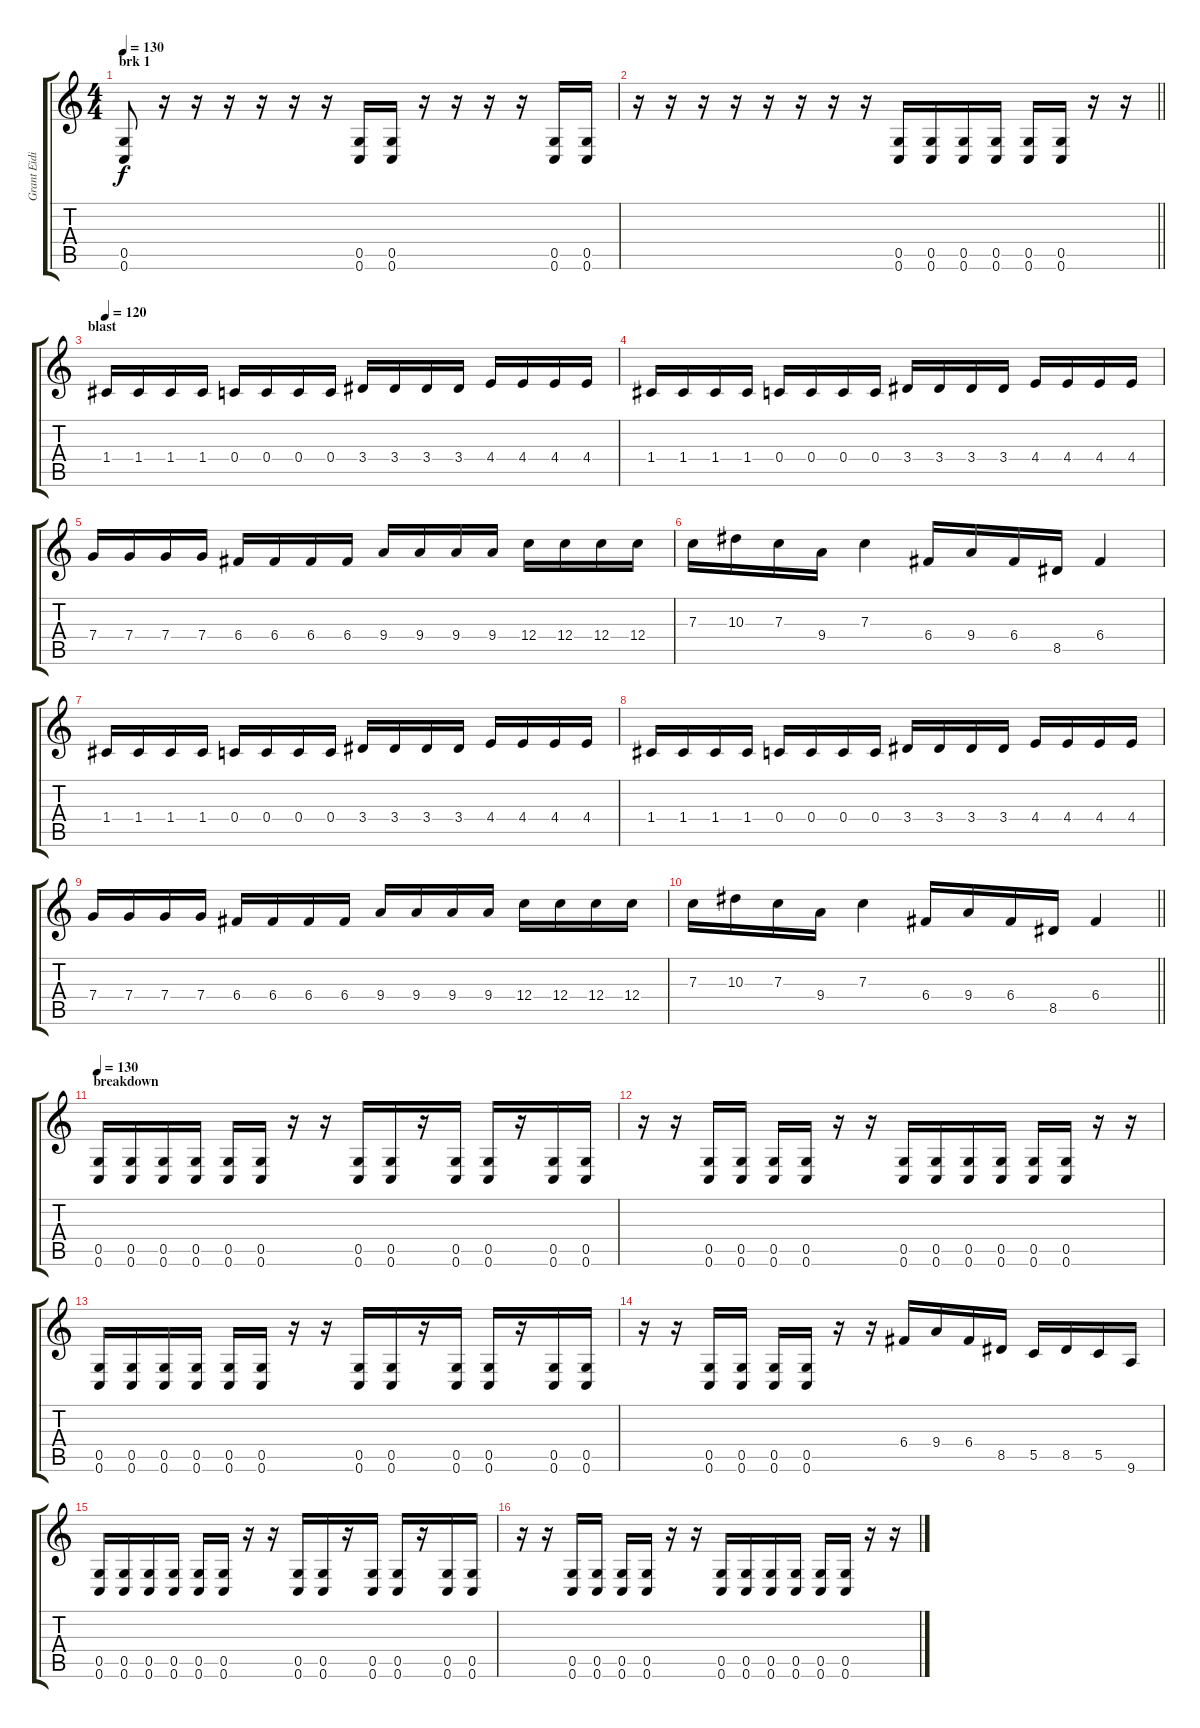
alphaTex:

\track ("Grant Eidintas" "Grant Eidi") {instrument distortionguitar}
\staff {score tabs}
\tuning (D4 A3 F3 C3 G2 C2) {hide}
\ts (4 4)
\section ("" "brk 1")
\tempo 130
\clef g2
\ks c
(0.5 0.6).8{dy f instrument distortionguitar} r.16 r.16 r.16 r.16 r.16 r.16 (0.5 0.6).16 (0.5 0.6).16 r.16 r.16 r.16 r.16 (0.5 0.6).16 (0.5 0.6).16 |
\barLineRight lightlight
r.16 r.16 r.16 r.16 r.16 r.16 r.16 r.16 (0.5 0.6).16 (0.5 0.6).16 (0.5 0.6).16 (0.5 0.6).16 (0.5 0.6).16 (0.5 0.6).16 r.16 r.16 |
\section ("" "blast")
\tempo 120
1.4.16 1.4.16 1.4.16 1.4.16 0.4.16 0.4.16 0.4.16 0.4.16 3.4.16 3.4.16 3.4.16 3.4.16 4.4.16 4.4.16 4.4.16 4.4.16 |
1.4.16 1.4.16 1.4.16 1.4.16 0.4.16 0.4.16 0.4.16 0.4.16 3.4.16 3.4.16 3.4.16 3.4.16 4.4.16 4.4.16 4.4.16 4.4.16 |
7.4.16 7.4.16 7.4.16 7.4.16 6.4.16 6.4.16 6.4.16 6.4.16 9.4.16 9.4.16 9.4.16 9.4.16 12.4.16 12.4.16 12.4.16 12.4.16 |
7.3.16 10.3.16 7.3.16 9.4.16 7.3.4 6.4.16 9.4.16 6.4.16 8.5.16 6.4.4 |
1.4.16 1.4.16 1.4.16 1.4.16 0.4.16 0.4.16 0.4.16 0.4.16 3.4.16 3.4.16 3.4.16 3.4.16 4.4.16 4.4.16 4.4.16 4.4.16 |
1.4.16 1.4.16 1.4.16 1.4.16 0.4.16 0.4.16 0.4.16 0.4.16 3.4.16 3.4.16 3.4.16 3.4.16 4.4.16 4.4.16 4.4.16 4.4.16 |
7.4.16 7.4.16 7.4.16 7.4.16 6.4.16 6.4.16 6.4.16 6.4.16 9.4.16 9.4.16 9.4.16 9.4.16 12.4.16 12.4.16 12.4.16 12.4.16 |
\barLineRight lightlight
7.3.16 10.3.16 7.3.16 9.4.16 7.3.4 6.4.16 9.4.16 6.4.16 8.5.16 6.4.4 |
\section ("" "breakdown")
\tempo 130
(0.5 0.6).16 (0.5 0.6).16 (0.5 0.6).16 (0.5 0.6).16 (0.5 0.6).16 (0.5 0.6).16 r.16 r.16 (0.5 0.6).16 (0.5 0.6).16 r.16 (0.5 0.6).16 (0.5 0.6).16 r.16 (0.5 0.6).16 (0.5 0.6).16 |
r.16 r.16 (0.5 0.6).16 (0.5 0.6).16 (0.5 0.6).16 (0.5 0.6).16 r.16 r.16 (0.5 0.6).16 (0.5 0.6).16 (0.5 0.6).16 (0.5 0.6).16 (0.5 0.6).16 (0.5 0.6).16 r.16 r.16 |
(0.5 0.6).16 (0.5 0.6).16 (0.5 0.6).16 (0.5 0.6).16 (0.5 0.6).16 (0.5 0.6).16 r.16 r.16 (0.5 0.6).16 (0.5 0.6).16 r.16 (0.5 0.6).16 (0.5 0.6).16 r.16 (0.5 0.6).16 (0.5 0.6).16 |
r.16 r.16 (0.5 0.6).16 (0.5 0.6).16 (0.5 0.6).16 (0.5 0.6).16 r.16 r.16 6.4.16 9.4.16 6.4.16 8.5.16 5.5.16 8.5.16 5.5.16 9.6.16 |
(0.5 0.6).16 (0.5 0.6).16 (0.5 0.6).16 (0.5 0.6).16 (0.5 0.6).16 (0.5 0.6).16 r.16 r.16 (0.5 0.6).16 (0.5 0.6).16 r.16 (0.5 0.6).16 (0.5 0.6).16 r.16 (0.5 0.6).16 (0.5 0.6).16 |
r.16 r.16 (0.5 0.6).16 (0.5 0.6).16 (0.5 0.6).16 (0.5 0.6).16 r.16 r.16 (0.5 0.6).16 (0.5 0.6).16 (0.5 0.6).16 (0.5 0.6).16 (0.5 0.6).16 (0.5 0.6).16 r.16 r.16
